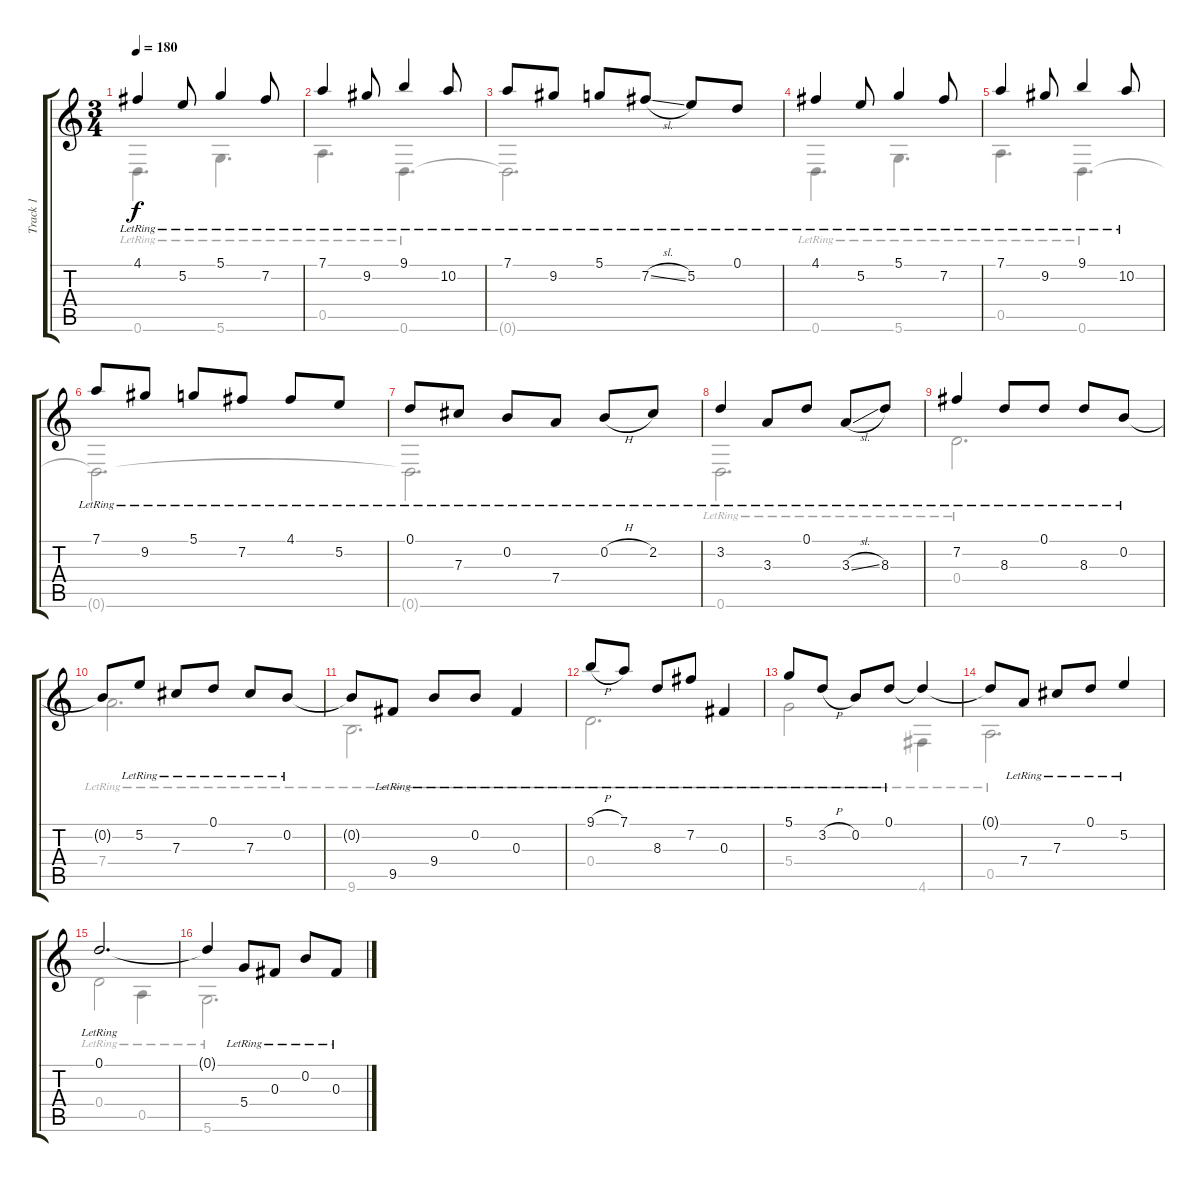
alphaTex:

\track ("Track 1" "Track 1") {instrument acousticguitarsteel}
\staff {score tabs}
\tuning (D4 B3 Gb3 D3 A2 D2) {hide}
\voice
\ts (3 4)
\tempo 180
\clef g2
\ks c
4.1{lr}.4{dy f} 5.2{lr}.8 5.1{lr}.4 7.2{lr}.8 |
7.1{lr}.4 9.2{lr}.8 9.1{lr}.4 10.2{lr}.8 |
7.1{lr}.8 9.2{lr}.8 5.1{lr}.8 7.2{sl lr}.8 5.2{lr}.8 0.1{lr}.8 |
4.1{lr}.4 5.2{lr}.8 5.1{lr}.4 7.2{lr}.8 |
7.1{lr}.4 9.2{lr}.8 9.1{lr}.4 10.2{lr}.8 |
7.1{lr}.8 9.2{lr}.8 5.1{lr}.8 7.2{lr}.8 4.1{lr}.8 5.2{lr}.8 |
0.1{lr}.8 7.3{lr}.8 0.2{lr}.8 7.4{lr}.8 0.2{h lr}.8 2.2{lr}.8 |
3.2{lr}.4 3.3{lr}.8 0.1{lr}.8 3.3{sl lr}.8 8.3{lr}.8 |
7.2{lr}.4 8.3{lr}.8 0.1{lr}.8 8.3{lr}.8 0.2{lr}.8 |
0.2{t}.8 5.2{lr}.8 7.3{lr}.8 0.1{lr}.8 7.3{lr}.8 0.2{lr}.8 |
0.2{t}.8 9.5{lr}.8 9.4{lr}.8 0.2{lr}.8 0.3{lr}.4 |
9.1{h lr}.8 7.1{lr}.8 8.3{lr}.8 7.2{lr}.8 0.3{lr}.4 |
5.1{lr}.8 3.2{h lr}.8 0.2{lr}.8 0.1{lr}.8 0.1{t}.4 |
0.1{t}.8 7.4{lr}.8 7.3{lr}.8 0.1{lr}.8 5.2{lr}.4 |
0.1{lr}.2{d} |
0.1{t}.4 5.4{lr}.8 0.3{lr}.8 0.2{lr}.8 0.3{lr}.8
\voice
\clef g2
\ottava regular
\simile none
\ks c
0.6{lr}.4{d dy f} 5.6{lr}.4{d} |
0.5{lr}.4{d} 0.6{lr}.4{d} |
0.6{t}.2{d} |
0.6{lr}.4{d} 5.6{lr}.4{d} |
0.5{lr}.4{d} 0.6{lr}.4{d} |
0.6{t}.2{d} |
0.6{t}.2{d} |
0.6{lr}.2{d} |
0.4{lr}.2{d} |
7.4{lr}.2{d} |
9.6{lr}.2{d} |
0.4{lr}.2{d} |
5.4{lr}.2 4.6{lr}.4 |
0.5{lr}.2{d} |
0.4{lr}.2 0.5{lr}.4 |
5.6{lr}.2{d}
